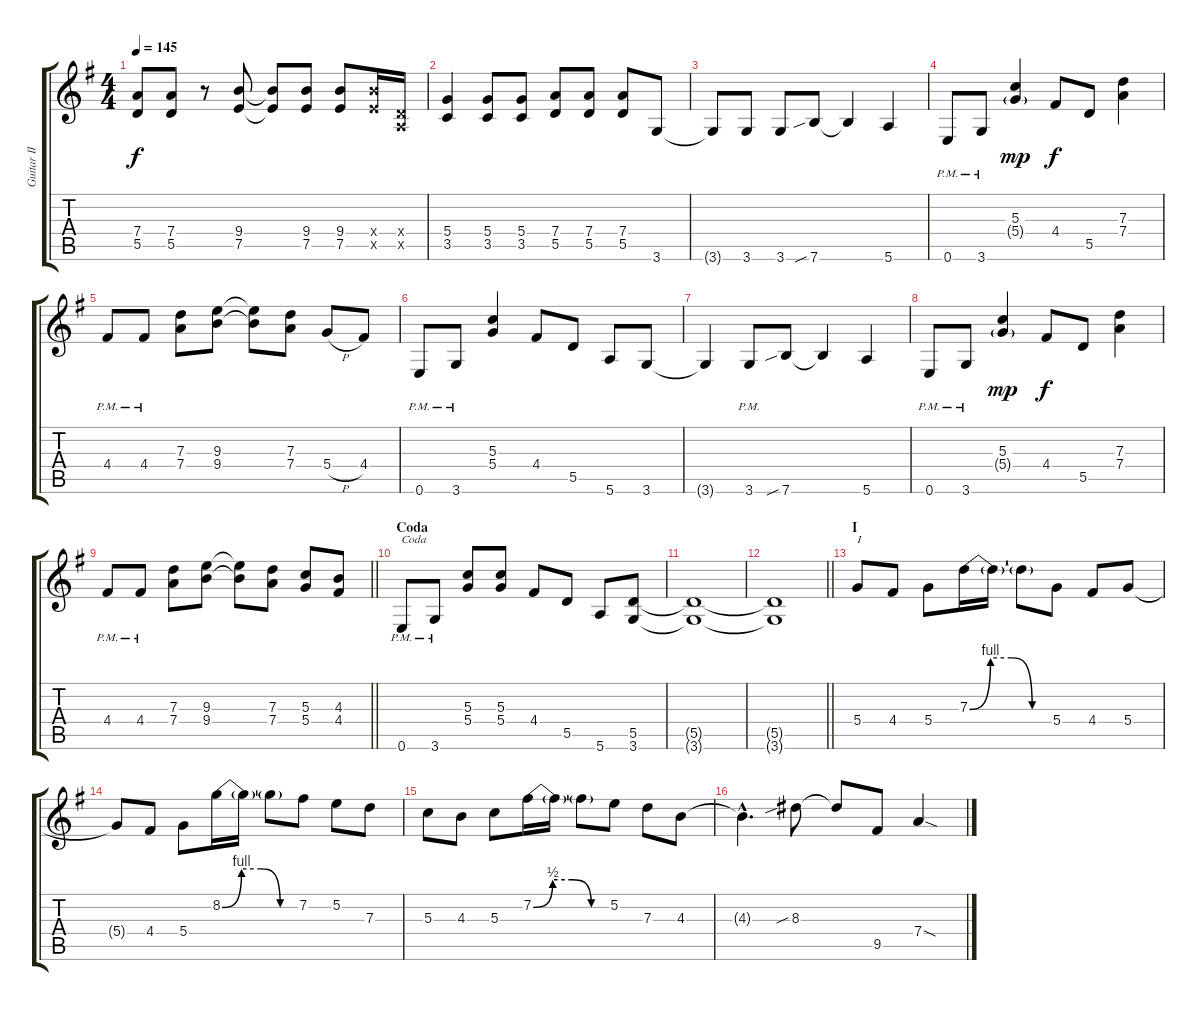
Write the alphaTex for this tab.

\track ("Guitar II" "Guitar II") {instrument overdrivenguitar}
\staff {score tabs}
\tuning (E4 B3 G3 D3 A2 E2) {hide}
\ts (4 4)
\tempo 145
\clef g2
\ks g
(7.4 5.5).8{dy f} (7.4 5.5).8 r.8 (9.4 7.5).8 (9.4{t} 7.5{t}).8 (9.4 7.5).8 (9.4 7.5).8 (9.4{x} 7.5{x}).16 (0.4{x} 0.5{x}).16 |
(5.4 3.5).4 (5.4 3.5).8 (5.4 3.5).8 (7.4 5.5).8 (7.4 5.5).8 (7.4 5.5).8 3.6.8 |
3.6{t}.8 3.6.8 3.6.8 7.6{sib}.8 7.6{t}.4 5.6.4 |
0.6{pm}.8 3.6{pm}.8 (5.3 5.4{g}).4{dy mp} 4.4.8{dy f} 5.5.8 (7.3 7.4).4 |
4.4{pm}.8 4.4{pm}.8 (7.3 7.4).8 (9.3 9.4).8 (9.3{t} 9.4{t}).8 (7.3 7.4).8 5.4{h}.8 4.4.8 |
0.6{pm}.8 3.6{pm}.8 (5.3 5.4).4 4.4.8 5.5.8 5.6.8 3.6.8 |
3.6{t}.4 3.6{pm}.8 7.6{sib}.8 7.6{t}.4 5.6.4 |
0.6{pm}.8 3.6{pm}.8 (5.3 5.4{g}).4{dy mp} 4.4.8{dy f} 5.5.8 (7.3 7.4).4 |
\barLineRight lightlight
4.4{pm}.8 4.4{pm}.8 (7.3 7.4).8 (9.3 9.4).8 (9.3{t} 9.4{t}).8 (7.3 7.4).8 (5.3 5.4).8 (4.3 4.4).8 |
\section ("" "Coda")
0.6{pm}.8{txt "Coda"} 3.6{pm}.8 (5.3 5.4).8 (5.3 5.4).8 4.4.8 5.5.8 5.6.8 (5.5 3.6).8 |
(5.5{t} 3.6{t}).1 |
\barLineRight lightlight
(5.5{t} 3.6{t}).1 |
\section ("" "I")
5.4.8{txt "I"} 4.4.8 5.4.8 7.3{be (custom 0 0 15 4 30 4 45 0 60 0)}.16 7.3{t}.16 7.3{t}.8 5.4.8 4.4.8 5.4.8 |
5.4{t}.8 4.4.8 5.4.8 8.2{be (custom 0 0 15 4 30 4 45 0 60 0)}.16 8.2{t}.16 8.2{t}.8 7.2.8 5.2.8 7.3.8 |
5.3.8 4.3.8 5.3.8 7.2{be (custom 0 0 15 2 30 2 45 0 60 0)}.16 7.2{t}.16 7.2{t}.8 5.2.8 7.3.8 4.3.8 |
4.3{hac t}.4{d} 8.3{sib}.8 8.3{t}.8 9.5.8 7.4{sod}.4
